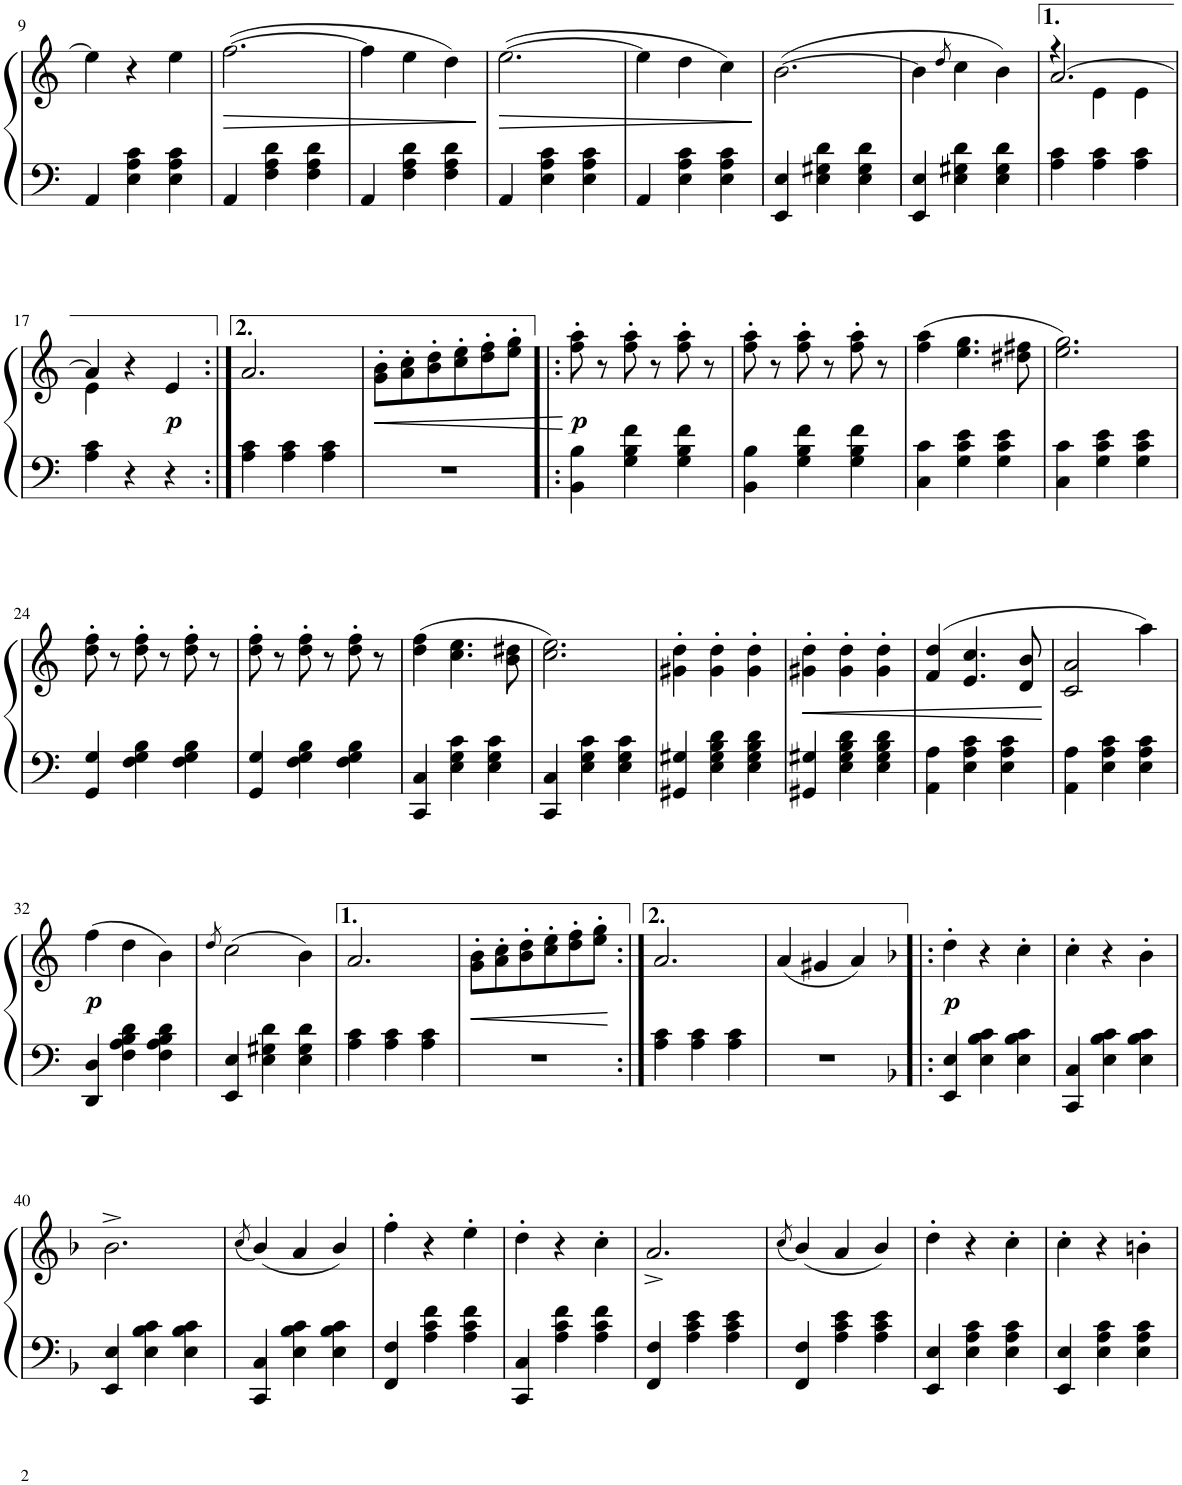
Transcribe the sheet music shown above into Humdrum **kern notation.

**kern	**kern	**dynam
*part1	*part1	*part1
*staff2	*staff1	*staff1/2
*I"Piano	*	*
*I'Pno.	*	*
!!LO:PB:g=z
*clefF4	*clefG2	*
*k[]	*k[]	*
*M3/4	*M3/4	*
=9	=9	=9
4AA/	4ee\]	.
4E\ 4A\ 4c\	4r	.
4E\ 4A\ 4c\	4ee\	.
=10	=10	=10
!	!	!LO:HP:b
4AA/	(>[2.ff\	>
4F\ 4A\ 4d\	.	.
4F\ 4A\ 4d\	.	.
=11	=11	=11
4AA/	4ff\]	.
4F\ 4A\ 4d\	4ee\	.
4F\ 4A\ 4d\	4dd\)	.
.	.	]
=12	=12	=12
!	!	!LO:HP:b
4AA/	(>[2.ee\	>
4E\ 4A\ 4c\	.	.
4E\ 4A\ 4c\	.	.
=13	=13	=13
4AA/	4ee\]	.
4E\ 4A\ 4c\	4dd\	.
4E\ 4A\ 4c\	4cc\)	.
.	.	]
=14	=14	=14
4EE/ 4E/	(>[2.b\	.
4E\ 4G#X\ 4d\	.	.
4E\ 4G#\ 4d\	.	.
=15	=15	=15
4EE/ 4E/	4b\]	.
.	8qdd/	.
4E\ 4G#X\ 4d\	4cc\	.
4E\ 4G#\ 4d\	4b\)	.
=16	=16	=16
*	*^	*
4A\ 4c\	4r	[2.a/	.
4A\ 4c\	4e\	.	.
4A\ 4c\	4e\	.	.
!!LO:LB:g=z	!!
=17	=17	=17	=17
4A\ 4c\	4e\	4a/]	.
4r	4r	2ryy	.
!	!	!	!LO:DY:b
4r	4e/	.	p
*	*v	*v	*
=18:|!	=18:|!	=18:|!
4A\ 4c\	2.a/	.
4A\ 4c\	.	.
4A\ 4c\	.	.
=19	=19	=19
!	!	!LO:HP:b
2.r	8g\' 8b\'L	<
.	8a\' 8cc\'	.
.	8b\' 8dd\'	.
.	8cc\' 8ee\'	.
.	8dd\' 8ff\'	.
.	8ee\' 8gg\'J	.
.	.	[
=20!|:	=20!|:	=20!|:
!	!	!LO:DY:b
4BB\ 4B\	8ff\' 8aa\'	p
.	8r	.
4G\ 4B\ 4f\	8ff\' 8aa\'	.
.	8r	.
4G\ 4B\ 4f\	8ff\' 8aa\'	.
.	8r	.
=21	=21	=21
4BB\ 4B\	8ff\' 8aa\'	.
.	8r	.
4G\ 4B\ 4f\	8ff\' 8aa\'	.
.	8r	.
4G\ 4B\ 4f\	8ff\' 8aa\'	.
.	8r	.
=22	=22	=22
4C\ 4c\	(4ff\ 4aa\	.
4G\ 4c\ 4e\	4.ee\ 4.gg\	.
4G\ 4c\ 4e\	.	.
.	8dd#X\ 8ff#X\	.
=23	=23	=23
4C\ 4c\	2.ee\ 2.gg\)	.
4G\ 4c\ 4e\	.	.
4G\ 4c\ 4e\	.	.
!!LO:LB:g=z
=24	=24	=24
4GG/ 4G/	8dd\' 8ff\'	.
.	8r	.
4F\ 4G\ 4B\	8dd\' 8ff\'	.
.	8r	.
4F\ 4G\ 4B\	8dd\' 8ff\'	.
.	8r	.
=25	=25	=25
4GG/ 4G/	8dd\' 8ff\'	.
.	8r	.
4F\ 4G\ 4B\	8dd\' 8ff\'	.
.	8r	.
4F\ 4G\ 4B\	8dd\' 8ff\'	.
.	8r	.
=26	=26	=26
4CC/ 4C/	(4dd\ 4ff\	.
4E\ 4G\ 4c\	4.cc\ 4.ee\	.
4E\ 4G\ 4c\	.	.
.	8b\ 8dd#X\	.
=27	=27	=27
4CC/ 4C/	2.cc\ 2.ee\)	.
4E\ 4G\ 4c\	.	.
4E\ 4G\ 4c\	.	.
=28	=28	=28
4GG#X/ 4G#X/	4g#X\' 4dd\'	.
4E\ 4G#\ 4B\ 4d\	4g#\' 4dd\'	.
4E\ 4G#\ 4B\ 4d\	4g#\' 4dd\'	.
=29	=29	=29
!	!	!LO:HP:b
4GG#X/ 4G#X/	4g#X\' 4dd\'	<
4E\ 4G#\ 4B\ 4d\	4g#\' 4dd\'	.
4E\ 4G#\ 4B\ 4d\	4g#\' 4dd\'	.
=30	=30	=30
4AA\ 4A\	(4f/ 4dd/	.
4E\ 4A\ 4c\	4.e/ 4.cc/	.
4E\ 4A\ 4c\	.	.
.	8d/ 8b/	.
.	.	[
=31	=31	=31
4AA\ 4A\	2c/ 2a/	.
4E\ 4A\ 4c\	.	.
4E\ 4A\ 4c\	4aa\)	.
!!LO:LB:g=z
=32	=32	=32
!	!	!LO:DY:b
4DD/ 4D/	(4ff\	p
4F\ 4A\ 4B\ 4d\	4dd\	.
4F\ 4A\ 4B\ 4d\	4b\)	.
=33	=33	=33
.	8qdd/	.
4EE/ 4E/	(2cc\	.
4E\ 4G#X\ 4d\	.	.
4E\ 4G#\ 4d\	4b\)	.
=34	=34	=34
4A\ 4c\	2.a/	.
4A\ 4c\	.	.
4A\ 4c\	.	.
=35	=35	=35
!	!	!LO:HP:b
2.r	8g\' 8b\'L	<
.	8a\' 8cc\'	.
.	8b\' 8dd\'	.
.	8cc\' 8ee\'	.
.	8dd\' 8ff\'	.
.	8ee\' 8gg\'J	.
.	.	[
=36:|!	=36:|!	=36:|!
4A\ 4c\	2.a/	.
4A\ 4c\	.	.
4A\ 4c\	.	.
=37	=37	=37
2.r	(4a/	.
.	4g#X/	.
.	4a/)	.
=38!|:	=38!|:	=38!|:
*k[b-]	*k[b-]	*
!	!	!LO:DY:b
4EE/ 4E/	4dd'\	p
4E\ 4B-\ 4c\	4r	.
4E\ 4B-\ 4c\	4cc'\	.
=39	=39	=39
4CC/ 4C/	4cc'\	.
4E\ 4B-\ 4c\	4r	.
4E\ 4B-\ 4c\	4b-'\	.
!!LO:LB:g=z
=40	=40	=40
4EE/ 4E/	2.b-^\	.
4E\ 4B-\ 4c\	.	.
4E\ 4B-\ 4c\	.	.
=41	=41	=41
.	(8qcc/	.
4CC/ 4C/	(4b-/)	.
4E\ 4B-\ 4c\	4a/	.
4E\ 4B-\ 4c\	4b-/)	.
=42	=42	=42
4FF/ 4F/	4ff'\	.
4A\ 4c\ 4f\	4r	.
4A\ 4c\ 4f\	4ee'\	.
=43	=43	=43
4CC/ 4C/	4dd'\	.
4A\ 4c\ 4f\	4r	.
4A\ 4c\ 4f\	4cc'\	.
=44	=44	=44
4FF/ 4F/	2.a^/	.
4A\ 4c\ 4e\	.	.
4A\ 4c\ 4e\	.	.
=45	=45	=45
.	(8qcc/	.
4FF/ 4F/	(4b-/)	.
4A\ 4c\ 4e\	4a/	.
4A\ 4c\ 4e\	4b-/)	.
=46	=46	=46
4EE/ 4E/	4dd'\	.
4E\ 4A\ 4c\	4r	.
4E\ 4A\ 4c\	4cc'\	.
=47	=47	=47
4EE/ 4E/	4cc'\	.
4E\ 4A\ 4c\	4r	.
4E\ 4A\ 4c\	4bn'\	.
=	=	=
*-	*-	*-
